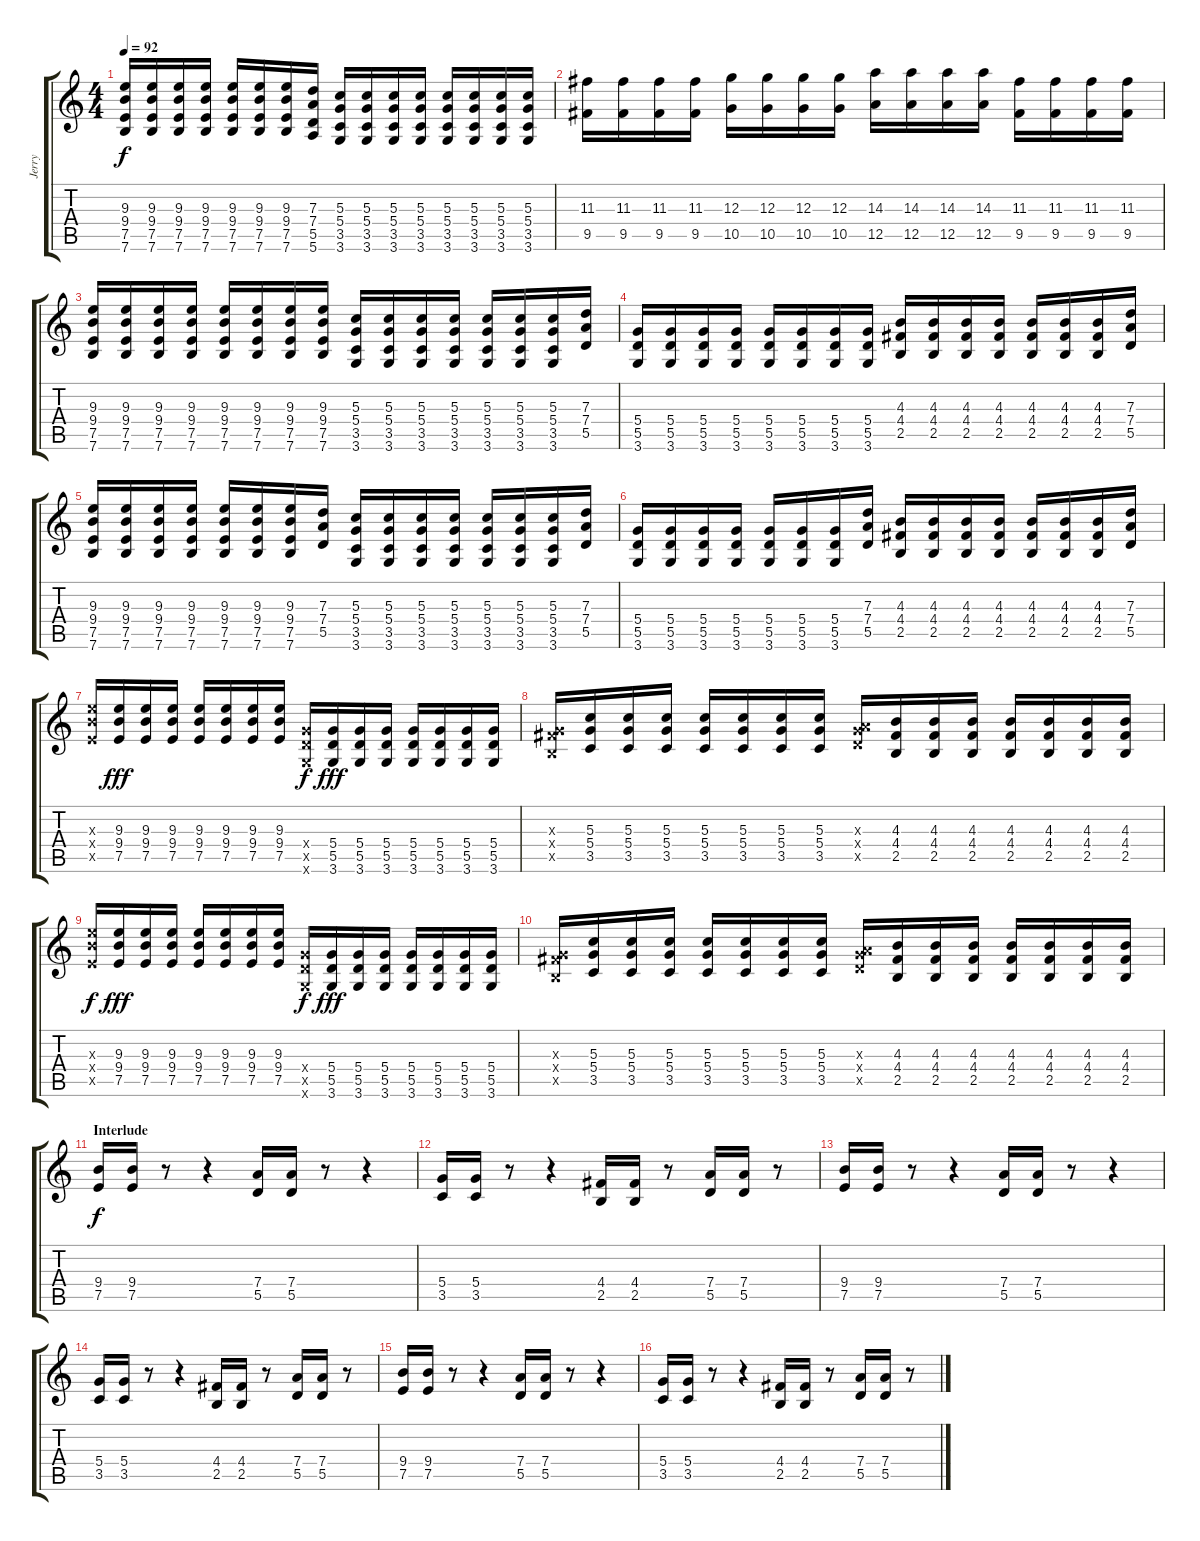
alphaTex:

\track ("Jerry" "Jerry") {instrument overdrivenguitar}
\staff {score tabs}
\tuning (E4 B3 G3 D3 A2 E2) {hide}
\ts (4 4)
\tempo 92
\clef g2
\ks c
(9.3 9.4 7.5 7.6).16{dy f} (9.3 9.4 7.5 7.6).16 (9.3 9.4 7.5 7.6).16 (9.3 9.4 7.5 7.6).16 (9.3 9.4 7.5 7.6).16 (9.3 9.4 7.5 7.6).16 (9.3 9.4 7.5 7.6).16 (7.3 7.4 5.5 5.6).16 (5.3 5.4 3.5 3.6).16 (5.3 5.4 3.5 3.6).16 (5.3 5.4 3.5 3.6).16 (5.3 5.4 3.5 3.6).16 (5.3 5.4 3.5 3.6).16 (5.3 5.4 3.5 3.6).16 (5.3 5.4 3.5 3.6).16 (5.3 5.4 3.5 3.6).16 |
(11.3 9.5).16 (11.3 9.5).16 (11.3 9.5).16 (11.3 9.5).16 (12.3 10.5).16 (12.3 10.5).16 (12.3 10.5).16 (12.3 10.5).16 (14.3 12.5).16 (14.3 12.5).16 (14.3 12.5).16 (14.3 12.5).16 (11.3 9.5).16 (11.3 9.5).16 (11.3 9.5).16 (11.3 9.5).16 |
(9.3 9.4 7.5 7.6).16 (9.3 9.4 7.5 7.6).16 (9.3 9.4 7.5 7.6).16 (9.3 9.4 7.5 7.6).16 (9.3 9.4 7.5 7.6).16 (9.3 9.4 7.5 7.6).16 (9.3 9.4 7.5 7.6).16 (9.3 9.4 7.5 7.6).16 (5.3 5.4 3.5 3.6).16 (5.3 5.4 3.5 3.6).16 (5.3 5.4 3.5 3.6).16 (5.3 5.4 3.5 3.6).16 (5.3 5.4 3.5 3.6).16 (5.3 5.4 3.5 3.6).16 (5.3 5.4 3.5 3.6).16 (7.3 7.4 5.5).16 |
(5.4 5.5 3.6).16 (5.4 5.5 3.6).16 (5.4 5.5 3.6).16 (5.4 5.5 3.6).16 (5.4 5.5 3.6).16 (5.4 5.5 3.6).16 (5.4 5.5 3.6).16 (5.4 5.5 3.6).16 (4.3 4.4 2.5).16 (4.3 4.4 2.5).16 (4.3 4.4 2.5).16 (4.3 4.4 2.5).16 (4.3 4.4 2.5).16 (4.3 4.4 2.5).16 (4.3 4.4 2.5).16 (7.3 7.4 5.5).16 |
(9.3 9.4 7.5 7.6).16 (9.3 9.4 7.5 7.6).16 (9.3 9.4 7.5 7.6).16 (9.3 9.4 7.5 7.6).16 (9.3 9.4 7.5 7.6).16 (9.3 9.4 7.5 7.6).16 (9.3 9.4 7.5 7.6).16 (7.3 7.4 5.5).16 (5.3 5.4 3.5 3.6).16 (5.3 5.4 3.5 3.6).16 (5.3 5.4 3.5 3.6).16 (5.3 5.4 3.5 3.6).16 (5.3 5.4 3.5 3.6).16 (5.3 5.4 3.5 3.6).16 (5.3 5.4 3.5 3.6).16 (7.3 7.4 5.5).16 |
(5.4 5.5 3.6).16 (5.4 5.5 3.6).16 (5.4 5.5 3.6).16 (5.4 5.5 3.6).16 (5.4 5.5 3.6).16 (5.4 5.5 3.6).16 (5.4 5.5 3.6).16 (7.3 7.4 5.5).16 (4.3 4.4 2.5).16 (4.3 4.4 2.5).16 (4.3 4.4 2.5).16 (4.3 4.4 2.5).16 (4.3 4.4 2.5).16 (4.3 4.4 2.5).16 (4.3 4.4 2.5).16 (7.3 7.4 5.5).16 |
(9.3{x} 9.4{x} 7.5{x}).16 (9.3 9.4 7.5).16{dy fff} (9.3 9.4 7.5).16 (9.3 9.4 7.5).16 (9.3 9.4 7.5).16 (9.3 9.4 7.5).16 (9.3 9.4 7.5).16 (9.3 9.4 7.5).16 (5.4{x} 5.5{x} 3.6{x}).16{dy f} (5.4 5.5 3.6).16{dy fff} (5.4 5.5 3.6).16 (5.4 5.5 3.6).16 (5.4 5.5 3.6).16 (5.4 5.5 3.6).16 (5.4 5.5 3.6).16 (5.4 5.5 3.6).16 |
(0.3{x} 4.4{x} 2.5{x}).16 (5.3 5.4 3.5).16 (5.3 5.4 3.5).16 (5.3 5.4 3.5).16 (5.3 5.4 3.5).16 (5.3 5.4 3.5).16 (5.3 5.4 3.5).16 (5.3 5.4 3.5).16 (0.3{x} 7.4{x} 5.5{x}).16 (4.3 4.4 2.5).16 (4.3 4.4 2.5).16 (4.3 4.4 2.5).16 (4.3 4.4 2.5).16 (4.3 4.4 2.5).16 (4.3 4.4 2.5).16 (4.3 4.4 2.5).16 |
(9.3{x} 9.4{x} 7.5{x}).16{dy f} (9.3 9.4 7.5).16{dy fff} (9.3 9.4 7.5).16 (9.3 9.4 7.5).16 (9.3 9.4 7.5).16 (9.3 9.4 7.5).16 (9.3 9.4 7.5).16 (9.3 9.4 7.5).16 (5.4{x} 5.5{x} 3.6{x}).16{dy f} (5.4 5.5 3.6).16{dy fff} (5.4 5.5 3.6).16 (5.4 5.5 3.6).16 (5.4 5.5 3.6).16 (5.4 5.5 3.6).16 (5.4 5.5 3.6).16 (5.4 5.5 3.6).16 |
(0.3{x} 4.4{x} 2.5{x}).16 (5.3 5.4 3.5).16 (5.3 5.4 3.5).16 (5.3 5.4 3.5).16 (5.3 5.4 3.5).16 (5.3 5.4 3.5).16 (5.3 5.4 3.5).16 (5.3 5.4 3.5).16 (0.3{x} 7.4{x} 5.5{x}).16 (4.3 4.4 2.5).16 (4.3 4.4 2.5).16 (4.3 4.4 2.5).16 (4.3 4.4 2.5).16 (4.3 4.4 2.5).16 (4.3 4.4 2.5).16 (4.3 4.4 2.5).16 |
\section ("" "Interlude")
(9.4 7.5).16{dy f} (9.4 7.5).16 r.8 r.4 (7.4 5.5).16 (7.4 5.5).16 r.8 r.4 |
(5.4 3.5).16 (5.4 3.5).16 r.8 r.4 (4.4 2.5).16 (4.4 2.5).16 r.8 (7.4 5.5).16 (7.4 5.5).16 r.8 |
(9.4 7.5).16 (9.4 7.5).16 r.8 r.4 (7.4 5.5).16 (7.4 5.5).16 r.8 r.4 |
(5.4 3.5).16 (5.4 3.5).16 r.8 r.4 (4.4 2.5).16 (4.4 2.5).16 r.8 (7.4 5.5).16 (7.4 5.5).16 r.8 |
(9.4 7.5).16 (9.4 7.5).16 r.8 r.4 (7.4 5.5).16 (7.4 5.5).16 r.8 r.4 |
(5.4 3.5).16 (5.4 3.5).16 r.8 r.4 (4.4 2.5).16 (4.4 2.5).16 r.8 (7.4 5.5).16 (7.4 5.5).16 r.8
